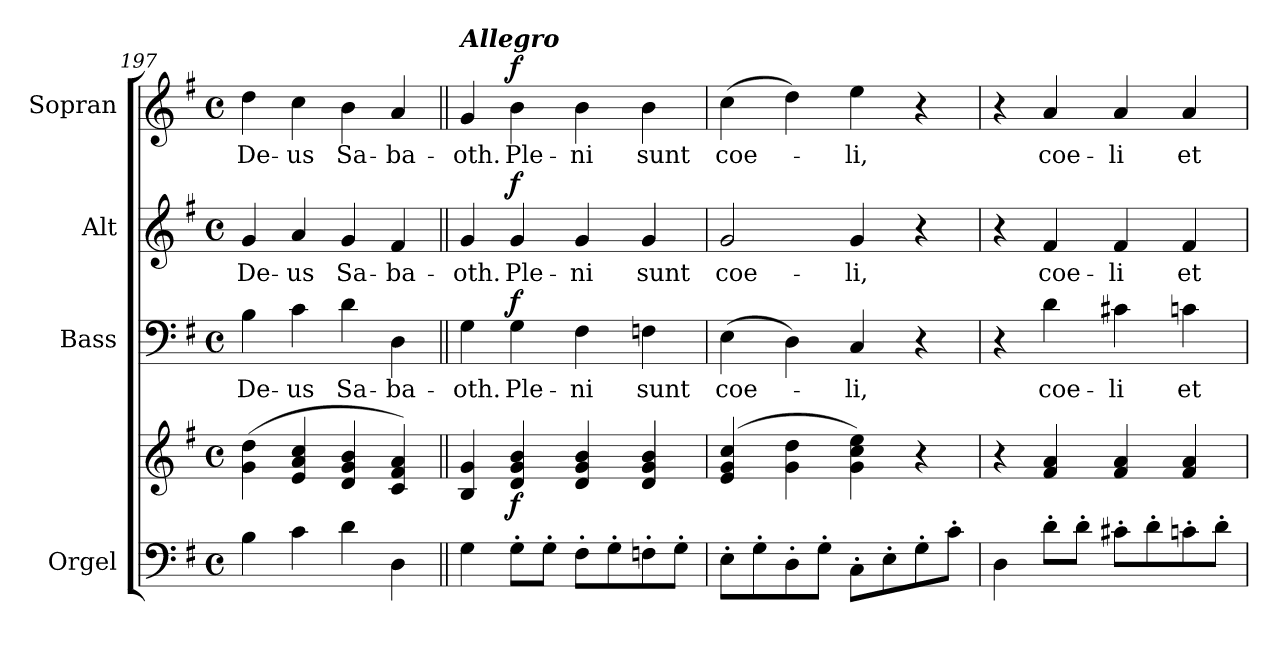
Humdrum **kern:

**kern	**kern	**dynam	**kern	**text	**dynam	**kern	**text	**dynam	**kern	**text	**dynam
*part4	*part4	*part4	*part3	*part3	*part3	*part2	*part2	*part2	*part1	*part1	*part1
*staff5	*staff4	*staff4/5	*staff3	*staff3	*staff3	*staff2	*staff2	*staff2	*staff1	*staff1	*staff1
*I"Orgel	*	*	*I"Bass	*	*	*I"Alt	*	*	*I"Sopran	*	*
*I'Org.	*	*	*I'B.	*	*	*I'A.	*	*	*I'S.	*	*
*clefF4	*clefG2	*	*clefF4	*	*	*clefG2	*	*	*clefG2	*	*
*k[f#]	*k[f#]	*	*k[f#]	*	*	*k[f#]	*	*	*k[f#]	*	*
*G:	*G:	*	*G:	*	*	*G:	*	*	*G:	*	*
*M4/4	*M4/4	*	*M4/4	*	*	*M4/4	*	*	*M4/4	*	*
*met(c)	*met(c)	*	*met(c)	*	*	*met(c)	*	*	*met(c)	*	*
=197	=197	=197	=197	=197	=197	=197	=197	=197	=197	=197	=197
!	!	!	!	!LO:LY:b	!	!	!LO:LY:b	!	!	!LO:LY:b	!
4B\	(>4g\ 4dd\	.	4B\	De-	.	4g/	De-	.	4dd\	De-	.
!	!	!	!	!LO:LY:b	!	!	!LO:LY:b	!	!	!LO:LY:b	!
4c\	4e/ 4a/ 4cc/	.	4c\	-us	.	4a/	-us	.	4cc\	-us	.
!	!	!	!	!LO:LY:b	!	!	!LO:LY:b	!	!	!LO:LY:b	!
4d\	4d/ 4g/ 4b/	.	4d\	Sa-	.	4g/	Sa-	.	4b\	Sa-	.
!	!	!	!	!LO:LY:b	!	!	!LO:LY:b	!	!	!LO:LY:b	!
4D\	4c/ 4f#/ 4a/)	.	4D\	-ba-	.	4f#/	-ba-	.	4a/	-ba-	.
!!LO:LB:g=z
=198||	=198||	=198||	=198||	=198||	=198||	=198||	=198||	=198||	=198||	=198||	=198||
!	!	!	!	!	!	!	!	!	!LO:TX:a:Bi:t=Allegro	!	!
!	!	!	!	!LO:LY:b	!	!	!LO:LY:b	!	!	!LO:LY:b	!
4G\	4B/ 4g/	.	4G\	-oth.	.	4g/	-oth.	.	4g/	-oth.	.
!	!	!LO:DY:b	!	!LO:LY:b	!LO:DY:a	!	!LO:LY:b	!LO:DY:a	!	!LO:LY:b	!LO:DY:a
8G'>\L	4d/ 4g/ 4b/	f	4G\	Ple-	f	4g/	Ple-	f	4b\	Ple-	f
8G'>\J	.	.	.	.	.	.	.	.	.	.	.
!	!	!	!	!LO:LY:b	!	!	!LO:LY:b	!	!	!LO:LY:b	!
8F#'>\L	4d/ 4g/ 4b/	.	4F#\	-ni	.	4g/	-ni	.	4b\	-ni	.
8G'>\	.	.	.	.	.	.	.	.	.	.	.
!	!	!	!	!LO:LY:b	!	!	!LO:LY:b	!	!	!LO:LY:b	!
8Fn'>\	4d/ 4g/ 4b/	.	4Fn\	sunt	.	4g/	sunt	.	4b\	sunt	.
8G'>\J	.	.	.	.	.	.	.	.	.	.	.
=199	=199	=199	=199	=199	=199	=199	=199	=199	=199	=199	=199
!	!	!	!	!LO:LY:b	!	!	!LO:LY:b	!	!	!LO:LY:b	!
8E'>\L	(4e/ 4g/ 4cc/	.	(>4E\	coe-	.	2g/	coe-	.	(>4cc\	coe-	.
8G'>\	.	.	.	.	.	.	.	.	.	.	.
8D'>\	4g\ 4dd\	.	4D\)	.	.	.	.	.	4dd\)	.	.
8G'>\J	.	.	.	.	.	.	.	.	.	.	.
!	!	!	!	!LO:LY:b	!	!	!LO:LY:b	!	!	!LO:LY:b	!
8C'>\L	4g\ 4cc\ 4ee\)	.	4C/	-li,	.	4g/	-li,	.	4ee\	-li,	.
8E'>\	.	.	.	.	.	.	.	.	.	.	.
8G'>\	4r	.	4r	.	.	4r	.	.	4r	.	.
8c'>\J	.	.	.	.	.	.	.	.	.	.	.
=200	=200	=200	=200	=200	=200	=200	=200	=200	=200	=200	=200
4D\	4r	.	4r	.	.	4r	.	.	4r	.	.
!	!	!	!	!LO:LY:b	!	!	!LO:LY:b	!	!	!LO:LY:b	!
8d'>\L	4f#/ 4a/	.	4d\	coe-	.	4f#/	coe-	.	4a/	coe-	.
8d'>\J	.	.	.	.	.	.	.	.	.	.	.
!	!	!	!	!LO:LY:b	!	!	!LO:LY:b	!	!	!LO:LY:b	!
8c#X'>\L	4f#/ 4a/	.	4c#X\	-li	.	4f#/	-li	.	4a/	-li	.
8d'>\	.	.	.	.	.	.	.	.	.	.	.
!	!	!	!	!LO:LY:b	!	!	!LO:LY:b	!	!	!LO:LY:b	!
8cn'>\	4f#/ 4a/	.	4cn\	et	.	4f#/	et	.	4a/	et	.
8d'>\J	.	.	.	.	.	.	.	.	.	.	.
=	=	=	=	=	=	=	=	=	=	=	=
*-	*-	*-	*-	*-	*-	*-	*-	*-	*-	*-	*-
